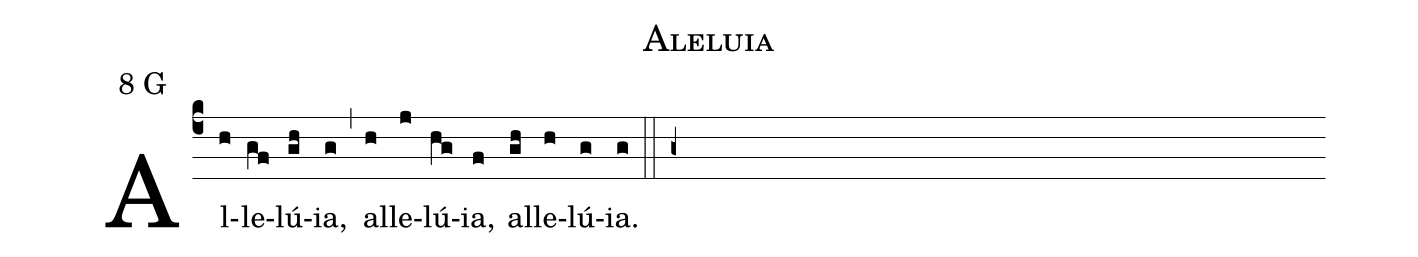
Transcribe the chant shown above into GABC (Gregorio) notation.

name: Aleluia;
mode: 8;
mode-differentia: G;
%%
(c4)

Al(h)le(gf)lú(gh)ia,(g) (,) al(h)le(j)lú(hg)ia,(f) al(gh)le(h)lú(g)ia.(g)

(::)

(g+)
